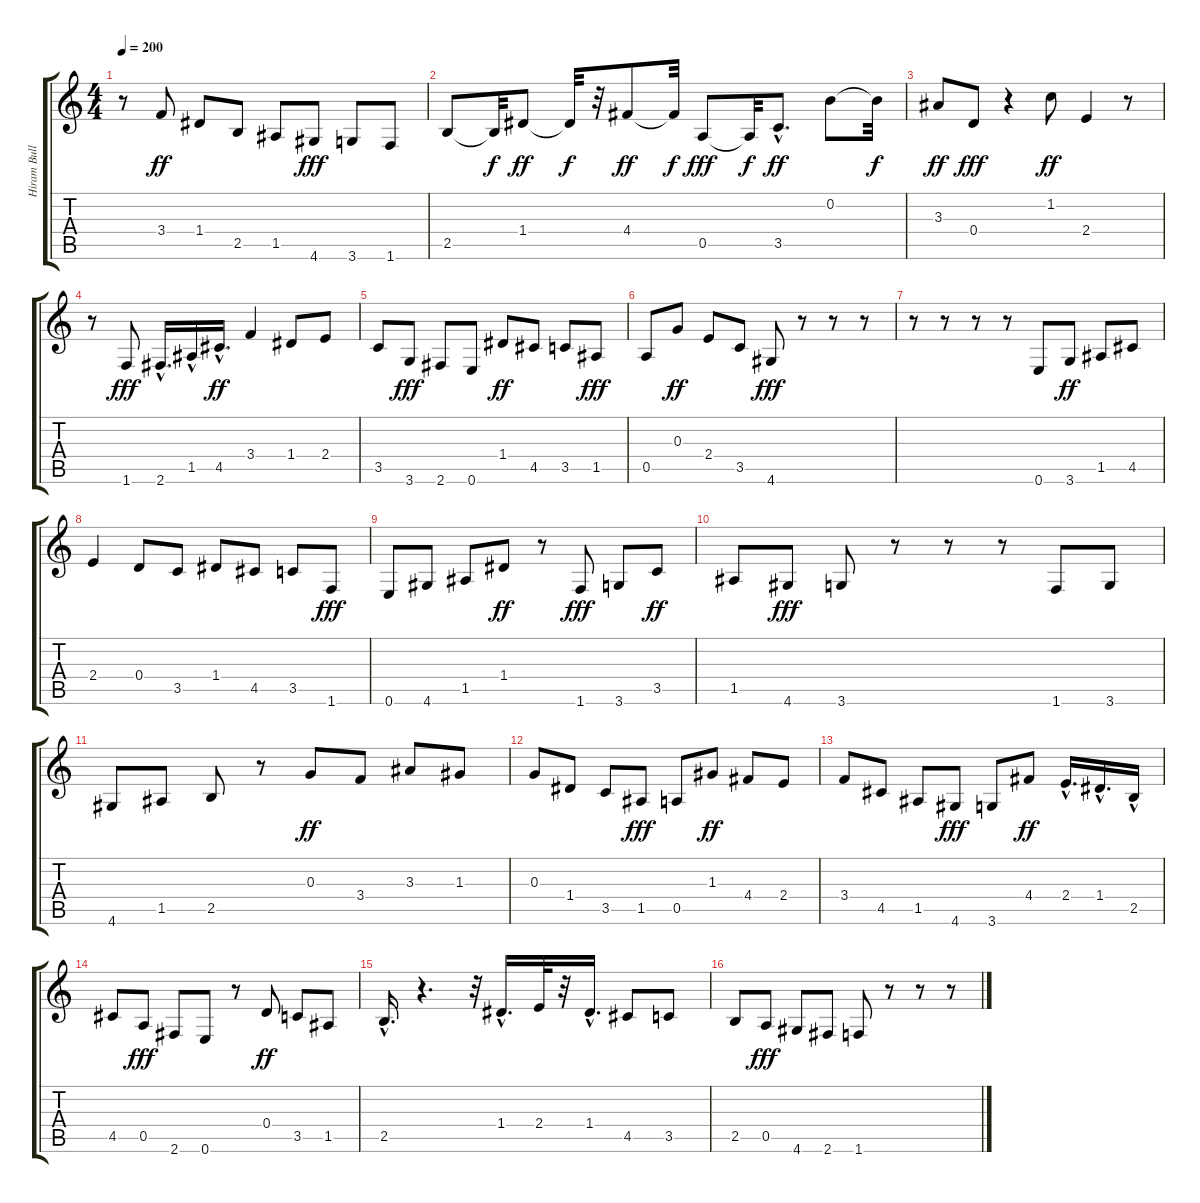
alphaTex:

\track ("Hiram Bullock" "Hiram Bull") {instrument electricguitarjazz}
\staff {score tabs}
\tuning (E4 B3 G3 D3 A2 E2) {hide}
\ts (4 4)
\tempo 200
\clef g2
\ks c
r.8{dy f} 3.4.8{dy ff} 1.4.8 2.5.8 1.5.8 4.6.8{dy fff} 3.6.8 1.6.8 |
2.5.8 2.5{t}.32{dy f} 1.4.8{dy ff} 1.4{t}.32{dy f} r.32 4.4.8{dy ff} 4.4{t}.32{dy f} 0.5.8{dy fff} 0.5{t}.32{dy f} 3.5{hac}.8{d dy ff} 0.2.8 0.2{t}.32{dy f} |
3.3.8{dy ff} 0.4.8{dy fff} r.4 1.2.8{dy ff} 2.4.4 r.8 |
r.8 1.6.8{dy fff} 2.6{hac}.16{d} 1.5{hac}.16 4.5{hac}.16{d dy ff} 3.4.4 1.4.8 2.4.8 |
3.5.8 3.6.8{dy fff} 2.6.8 0.6.8 1.4.8{dy ff} 4.5.8 3.5.8 1.5.8{dy fff} |
0.5.8 0.3.8{dy ff} 2.4.8 3.5.8 4.6.8{dy fff} r.8 r.8 r.8 |
r.8 r.8 r.8 r.8 0.6.8 3.6.8{dy ff} 1.5.8 4.5.8 |
2.4.4 0.4.8 3.5.8 1.4.8 4.5.8 3.5.8 1.6.8{dy fff} |
0.6.8 4.6.8 1.5.8 1.4.8{dy ff} r.8 1.6.8{dy fff} 3.6.8 3.5.8{dy ff} |
1.5.8 4.6.8{dy fff} 3.6.8 r.8 r.8 r.8 1.6.8 3.6.8 |
4.6.8 1.5.8 2.5.8 r.8 0.3.8{dy ff} 3.4.8 3.3.8 1.3.8 |
0.3.8 1.4.8 3.5.8 1.5.8{dy fff} 0.5.8 1.3.8{dy ff} 4.4.8 2.4.8 |
3.4.8 4.5.8 1.5.8 4.6.8{dy fff} 3.6.8 4.4.8{dy ff} 2.4{hac}.16{d} 1.4{hac}.16{d} 2.5{hac}.16 |
4.5.8 0.5.8{dy fff} 2.6.8 0.6.8 r.8 0.4.8{dy ff} 3.5.8 1.5.8 |
2.5{hac}.16{d} r.4{d} r.32 1.4{hac}.16{d} 2.4.32 r.32 1.4{hac}.16{d} 4.5.8 3.5.8 |
2.5.8 0.5.8{dy fff} 4.6.8 2.6.8 1.6.8 r.8 r.8 r.8
